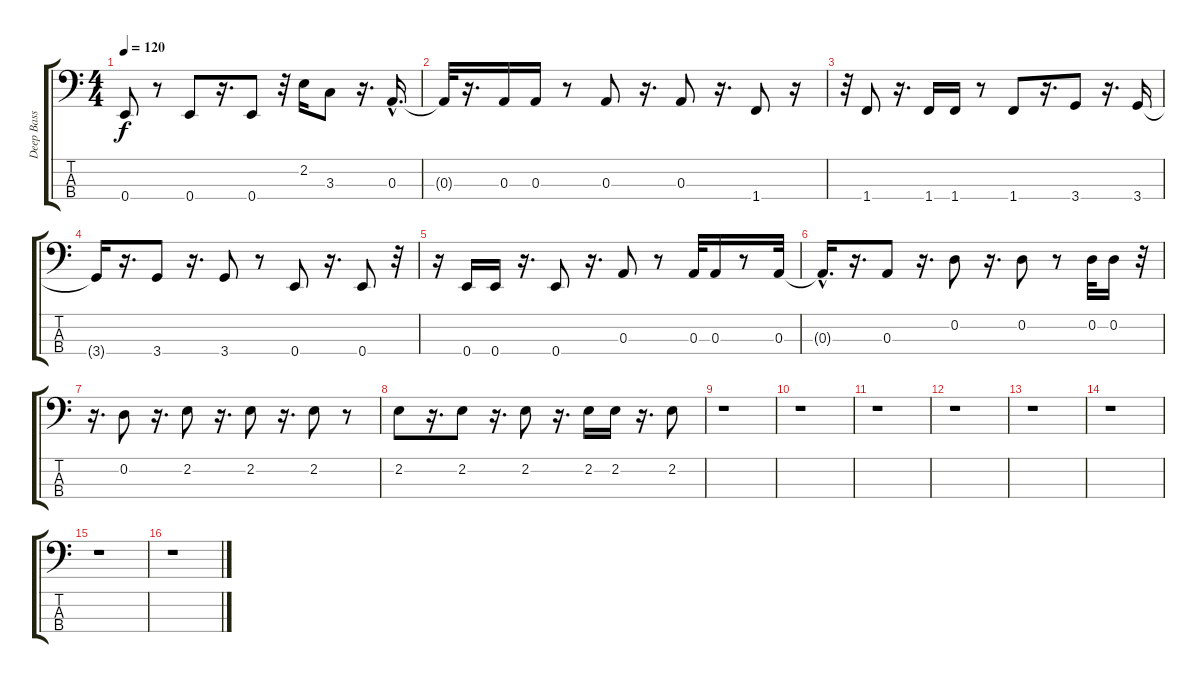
\track ("Deep Bass" "Deep Bass") {instrument fretlessbass}
\staff {score tabs}
\tuning (G2 D2 A1 E1) {hide}
\ts (4 4)
\tempo 120
\clef f4
\ks c
0.4.8{dy f} r.8 0.4.8 r.16{d} 0.4.8 r.32 2.2.16 3.3.8 r.16{d} 0.3{hac}.16{d} |
0.3{t}.32 r.16{d} 0.3.16 0.3.16 r.8 0.3.8 r.16{d} 0.3.8 r.16{d} 1.4.8 r.16 |
r.32 1.4.8 r.16{d} 1.4.16 1.4.16 r.8 1.4.8 r.16{d} 3.4.8 r.16{d} 3.4.16 |
3.4{t}.16 r.16{d} 3.4.8 r.16{d} 3.4.8 r.8 0.4.8 r.16{d} 0.4.8 r.32 |
r.16 0.4.16 0.4.16 r.16{d} 0.4.8 r.16{d} 0.3.8 r.8 0.3.32 0.3.16 r.8 0.3.32 |
0.3{hac t}.16{d} r.16{d} 0.3.8 r.16{d} 0.2.8 r.16{d} 0.2.8 r.8 0.2.32 0.2.16 r.32 |
r.16{d} 0.2.8 r.16{d} 2.2.8 r.16{d} 2.2.8 r.16{d} 2.2.8 r.8 |
2.2.8 r.16{d} 2.2.8 r.16{d} 2.2.8 r.16{d} 2.2.16 2.2.16 r.16{d} 2.2.8 |
r.1 |
r.1 |
r.1 |
r.1 |
r.1 |
r.1 |
r.1 |
r.1
